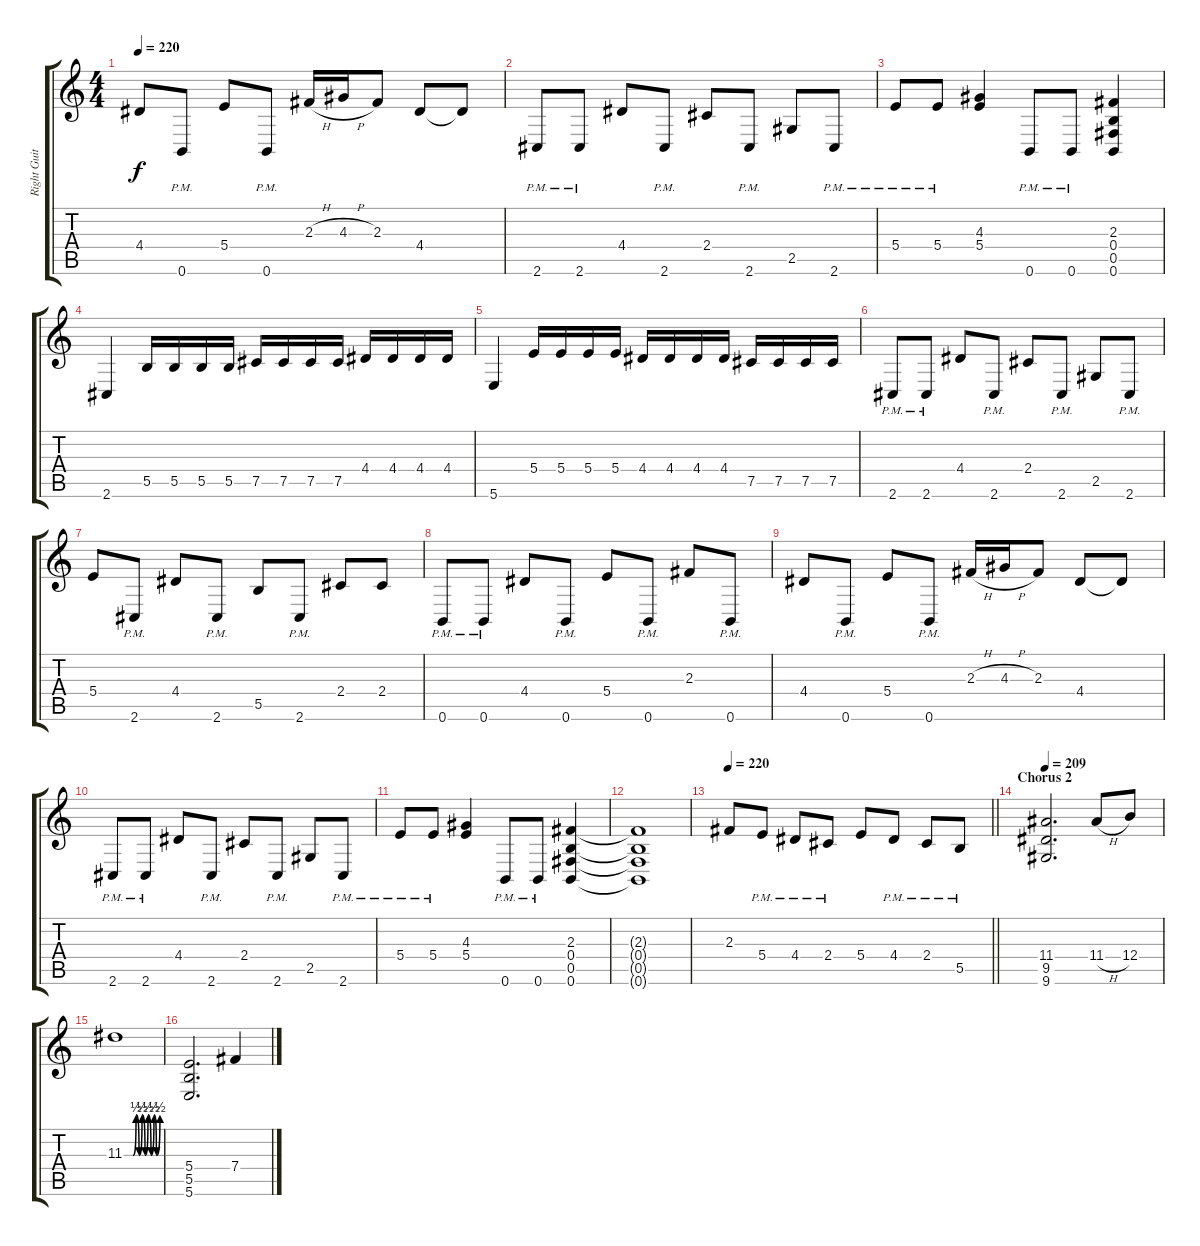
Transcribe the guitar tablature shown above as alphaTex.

\track ("Right Guitar" "Right Guit") {instrument distortionguitar}
\staff {score tabs}
\tuning (Db4 Ab3 E3 B2 Gb2 B1) {hide}
\ts (4 4)
\tempo 220
\clef g2
\ks c
4.4.8{dy f} 0.6{pm}.8 5.4.8 0.6{pm}.8 2.3{h}.16 4.3{h}.16 2.3.8 4.4.8 4.4{t}.8 |
2.6{pm}.8 2.6{pm}.8 4.4.8 2.6{pm}.8 2.4.8 2.6{pm}.8 2.5.8 2.6{pm}.8 |
5.4{pm}.8 5.4{pm}.8 (4.3 5.4).4 0.6{pm}.8 0.6{pm}.8 (2.3 0.4 0.5 0.6).4 |
2.6.4 5.5.16 5.5.16 5.5.16 5.5.16 7.5.16 7.5.16 7.5.16 7.5.16 4.4.16 4.4.16 4.4.16 4.4.16 |
5.6.4 5.4.16 5.4.16 5.4.16 5.4.16 4.4.16 4.4.16 4.4.16 4.4.16 7.5.16 7.5.16 7.5.16 7.5.16 |
2.6{pm}.8 2.6{pm}.8 4.4.8 2.6{pm}.8 2.4.8 2.6{pm}.8 2.5.8 2.6{pm}.8 |
5.4.8 2.6{pm}.8 4.4.8 2.6{pm}.8 5.5.8 2.6{pm}.8 2.4.8 2.4.8 |
0.6{pm}.8 0.6{pm}.8 4.4.8 0.6{pm}.8 5.4.8 0.6{pm}.8 2.3.8 0.6{pm}.8 |
4.4.8 0.6{pm}.8 5.4.8 0.6{pm}.8 2.3{h}.16 4.3{h}.16 2.3.8 4.4.8 4.4{t}.8 |
2.6{pm}.8 2.6{pm}.8 4.4.8 2.6{pm}.8 2.4.8 2.6{pm}.8 2.5.8 2.6{pm}.8 |
5.4{pm}.8 5.4{pm}.8 (4.3 5.4).4 0.6{pm}.8 0.6{pm}.8 (2.3 0.4 0.5 0.6).4 |
(2.3{t} 0.4{t} 0.5{t} 0.6{t}).1 |
\tempo 220
\barLineRight lightlight
2.3.8 5.4{pm}.8 4.4{pm}.8 2.4{pm}.8 5.4.8 4.4{pm}.8 2.4{pm}.8 5.5{pm}.8 |
\section ("" "Chorus 2")
\tempo 209
(11.4 9.5 9.6).2{d} 11.4{h}.8 12.4.8 |
11.3{be (custom 0 0 15 0 20 2 25 0 30 2 35 0 40 2 45 0 50 2 54 0 60 2)}.1 |
(5.4 5.5 5.6).2{d} 7.4.4
